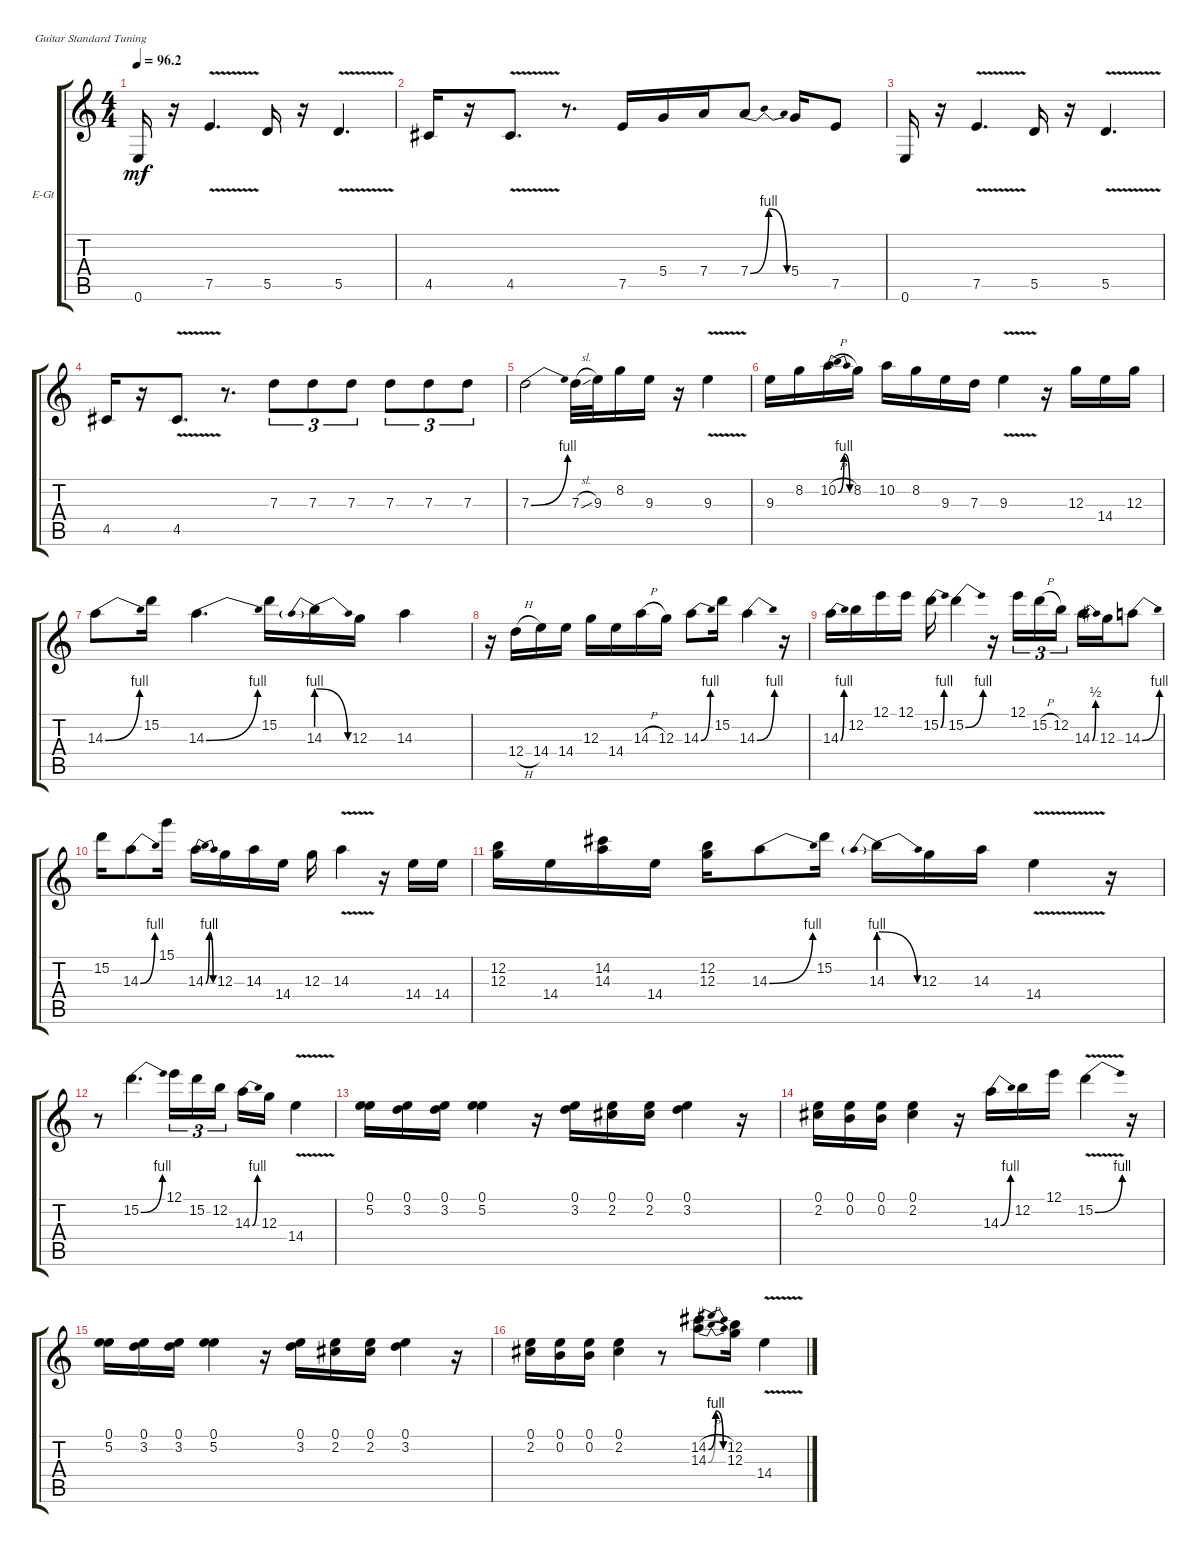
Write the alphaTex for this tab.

\defaultSystemsLayout 4
\bracketExtendMode groupsimilarinstruments
\firstSystemTrackNameOrientation horizontal
\otherSystemsTrackNameOrientation horizontal
\track ("Angus Solo" "E-Gt") {instrument distortionguitar}
\staff {score tabs}
\tuning (E4 B3 G3 D3 A2 E2)
\ts (4 4)
\tempo
96.2
\accidentals auto
\clef g2
\ottava regular
\simile none
\scale
0.485477
\ks c
0.6.16{dy mf instrument distortionguitar} r.16 7.5{v}.4{d} 5.5.16 r.16 5.5{v}.4{d} |
\scale
0.257261 4.5.16 r.16 4.5{v}.8{d} r.8{d} 7.5.16 5.4.16 7.4.16 7.4{be (bendrelease 0 0 10.2 4 20.4 4 30 0)}.8 5.4.16 7.5.8 |
\scale
0.257261 0.6.16 r.16 7.5{v}.4{d} 5.5.16 r.16 5.5{v}.4{d} |
\scale
0.333333 4.5.16 r.16 4.5{v}.8{d} r.8{d} 7.3.8{tu (3 2)} 7.3.8{tu (3 2)} 7.3.8{tu (3 2)} 7.3.8{tu (3 2)} 7.3.8{tu (3 2)} 7.3.8{tu (3 2)} |
\scale
0.333333 7.3{be (bend 0 0 15 4)}.2 7.3{sl}.32 9.3.32 8.2.16 9.3.16 r.16 9.3{v}.4 |
\scale
0.333333 9.3.16 8.2.16 10.2{be (bendrelease 0 0 10.2 4 20.4 4 30 0) h}.16 8.2.16 10.2.16 8.2.16 9.3.16 7.3.16 9.3{v}.4 r.16 12.3.16 14.4.16 12.3.16 |
\scale
0.333333 14.3{be (bend 0 0 15 4)}.8 15.2.16 14.3{be (bend 0 0 15 4)}.4{d} 15.2.16 14.3{be (prebendrelease 0 4 15 0)}.16 12.3.16 14.3.4 |
\scale
0.333333 r.16 12.4{h}.16 14.4.16 14.4.16 12.3.16 14.4.16 14.3{h}.16 12.3.16 14.3{be (bend 0 0 15 4)}.8 15.2.16 14.3{be (bend 0 0 15 4)}.4 r.16 |
\scale
0.333333 14.3{be (bend 0 0 15 4)}.16 12.2.16 12.1.16 12.1.16 15.2{be (bend 0 0 15 4)}.16 15.2{be (bend 0 0 15 4)}.4 r.16 12.1.16{tu (3 2)} 15.2{h}.16{tu (3 2)} 12.2.16{tu (3 2)} 14.3{be (bend 0 0 15 2)}.16 12.3.16 14.3{be (bend 0 0 15 4)}.8 |
\scale
0.333333 15.2.16 14.3{be (bend 0 0 15 4)}.8 15.1.16 14.3{be (bendrelease 0 0 10.2 4 20.4 4 30 0)}.16 12.3.16 14.3.16 14.4.16 12.3.16 14.3{v}.4 r.16 14.4.16 14.4.16 |
\scale
0.333333 (12.3 12.2).16 14.4.16 (14.3 14.2).16 14.4.16 (12.3 12.2).16 14.3{be (bend 0 0 15 4)}.8 15.2.16 14.3{be (prebendrelease 0 4 15 0)}.16 12.3.16 14.3.16 14.4{v}.4 r.16 |
\scale
0.333333 r.8 15.2{be (bend 0 0 15 4)}.4{d} 12.1.16{tu (3 2)} 15.2.16{tu (3 2)} 12.2.16{tu (3 2)} 14.3{be (bend 0 0 15 4)}.16 12.3.16 14.4{v}.4 |
\scale
0.333333 (5.2 0.1).16 (3.2 0.1).16 (3.2 0.1).16 (5.2 0.1).4 r.16 (3.2 0.1).16 (2.2 0.1).16 (2.2 0.1).16 (3.2 0.1).4 r.16 |
\scale
0.333333 (2.2 0.1).16 (0.2 0.1).16 (0.2 0.1).16 (2.2 0.1).4 r.16 14.3{be (bend 0 0 15 4)}.16 12.2.16 12.1.16 15.2{be (bend 0 0 15 4) v}.4 r.16 |
\scale
0.333333 (5.2 0.1).16 (3.2 0.1).16 (3.2 0.1).16 (5.2 0.1).4 r.16 (3.2 0.1).16 (2.2 0.1).16 (2.2 0.1).16 (3.2 0.1).4 r.16 |
(2.2 0.1).16 (0.2 0.1).16 (0.2 0.1).16 (2.2 0.1).4 r.8 (14.2{be (bendrelease 0 0 10.2 4 20.4 4 30 0) h} 14.3{be (bendrelease 0 0 10.2 4 20.4 4 30 0) h}).8 (12.3 12.2).16 14.4{v}.4
